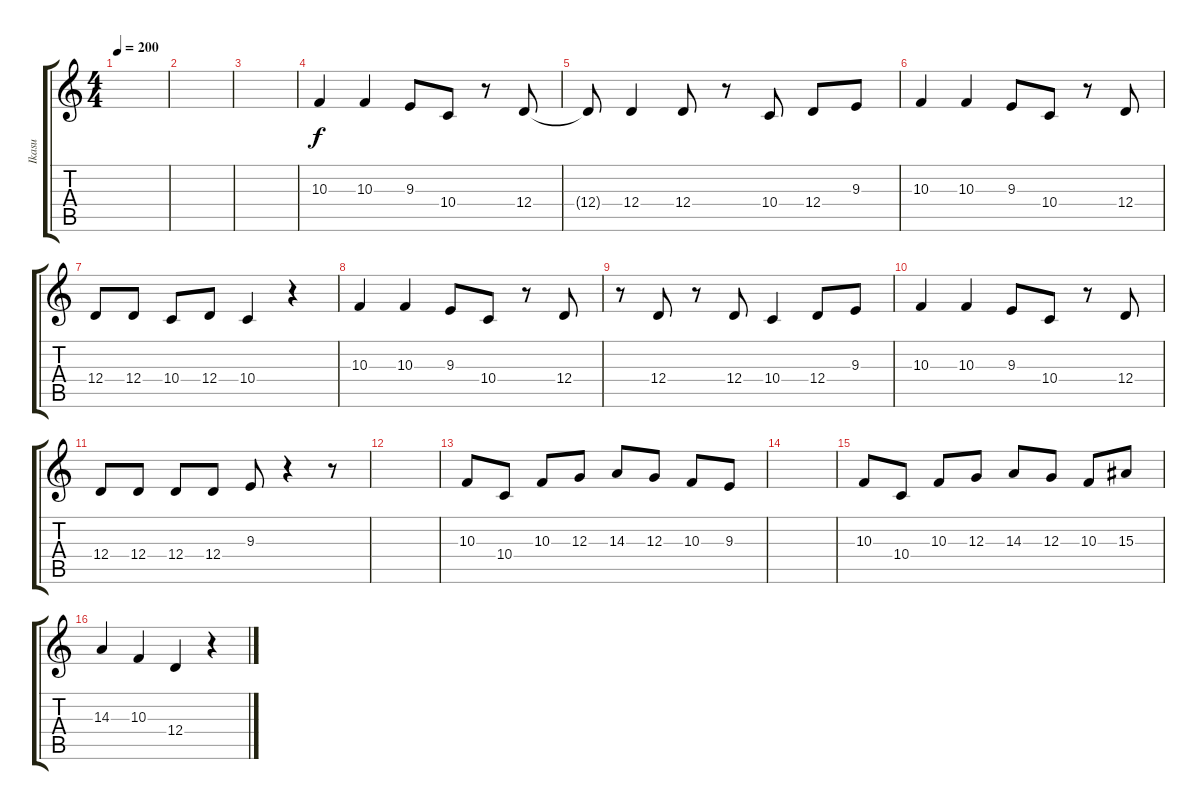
\track ("Ikasu     - Vocals" "Ikasu     ") {instrument clarinet}
\staff {score tabs}
\tuning (E4 B3 G3 D3 A2 E2) {hide}
\ts (4 4)
\tempo 200
\clef g2
\ks c
|
|
|
10.3.4 10.3.4 9.3.8 10.4.8 r.8 12.4.8 |
12.4{t}.8 12.4.4 12.4.8 r.8 10.4.8 12.4.8 9.3.8 |
10.3.4 10.3.4 9.3.8 10.4.8 r.8 12.4.8 |
12.4.8 12.4.8 10.4.8 12.4.8 10.4.4 r.4 |
10.3.4 10.3.4 9.3.8 10.4.8 r.8 12.4.8 |
r.8 12.4.8 r.8 12.4.8 10.4.4 12.4.8 9.3.8 |
10.3.4 10.3.4 9.3.8 10.4.8 r.8 12.4.8 |
12.4.8 12.4.8 12.4.8 12.4.8 9.3.8 r.4 r.8 |
|
10.3.8 10.4.8 10.3.8 12.3.8 14.3.8 12.3.8 10.3.8 9.3.8 |
|
10.3.8 10.4.8 10.3.8 12.3.8 14.3.8 12.3.8 10.3.8 15.3.8 |
14.3.4 10.3.4 12.4.4 r.4
